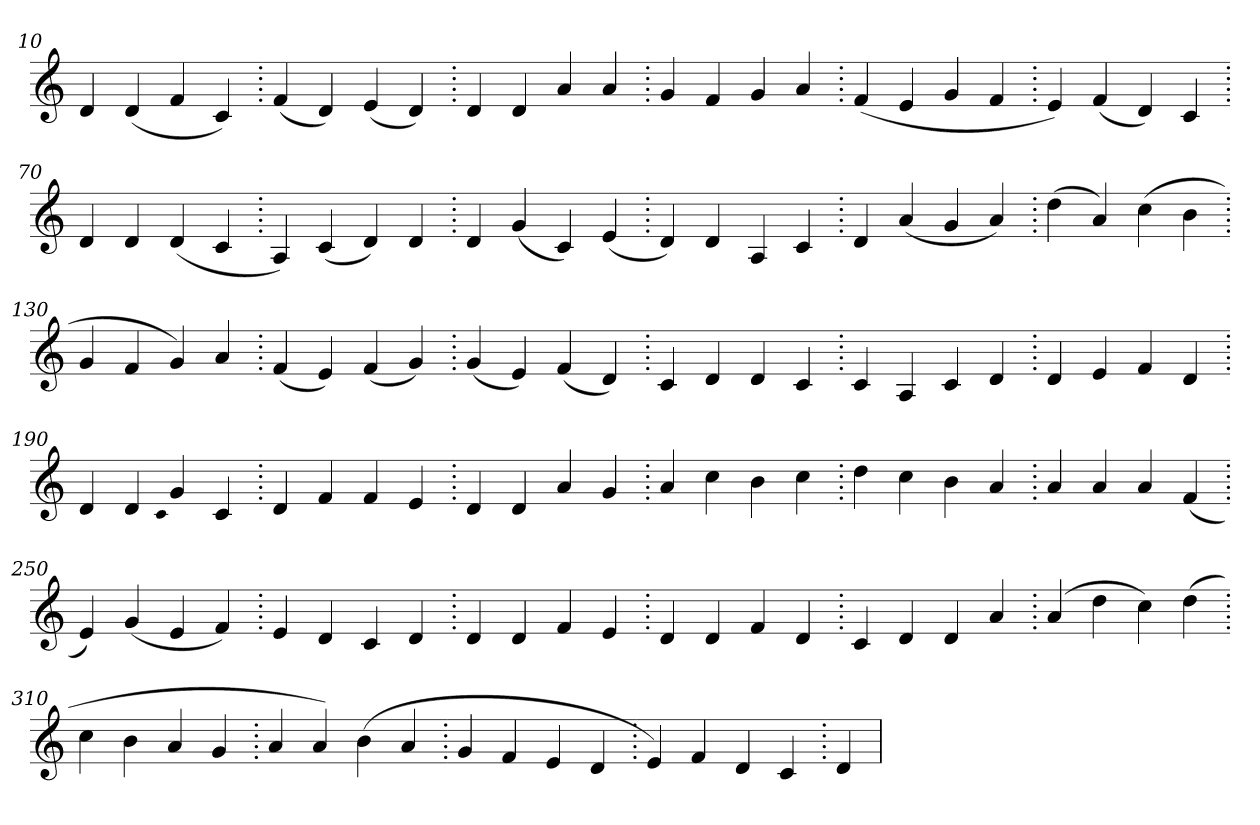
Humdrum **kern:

**kern
*part1
*staff1
*clefG2
=10.
4d
(>4d
4f
4c)
=20.
(>4f
4d)
(>4e
4d)
=30.
4d
4d
4a
4a
=40.
4g
4f
4g
4a
=50.
(>4f
4e
4g
4f
=60.
4e)
(>4f
4d)
4c
=70.
4d
4d
(>4d
4c
=80.
4A)
(>4c
4d)
4d
=90.
4d
(>4g
4c)
(>4e
=100.
4d)
4d
4A
4c
=110.
4d
(>4a
4g
4a)
=120.
(>4dd
4a)
(>4cc
4b
=130.
4g
4f
4g)
4a
=140.
(>4f
4e)
(>4f
4g)
=150.
(>4g
4e)
(>4f
4d)
=160.
4c
4d
4d
4c
=170.
4c
4A
4c
4d
=180.
4d
4e
4f
4d
=190.
4d
4d
qqc
4g
4c
=200.
4d
4f
4f
4e
=210.
4d
4d
4a
4g
=220.
4a
4cc
4b
4cc
=230.
4dd
4cc
4b
4a
=240.
4a
4a
4a
(>4f
=250.
4e)
(>4g
4e
4f)
=260.
4e
4d
4c
4d
=270.
4d
4d
4f
4e
=280.
4d
4d
4f
4d
=290.
4c
4d
4d
4a
=300.
(>4a
4dd
4cc)
(>4dd
=310.
4cc
4b
4a
4g
=320.
4a
4a)
(>4b
4a
=330.
4g
4f
4e
4d
=340.
4e)
4f
4d
4c
=350.
4d
=
*-
